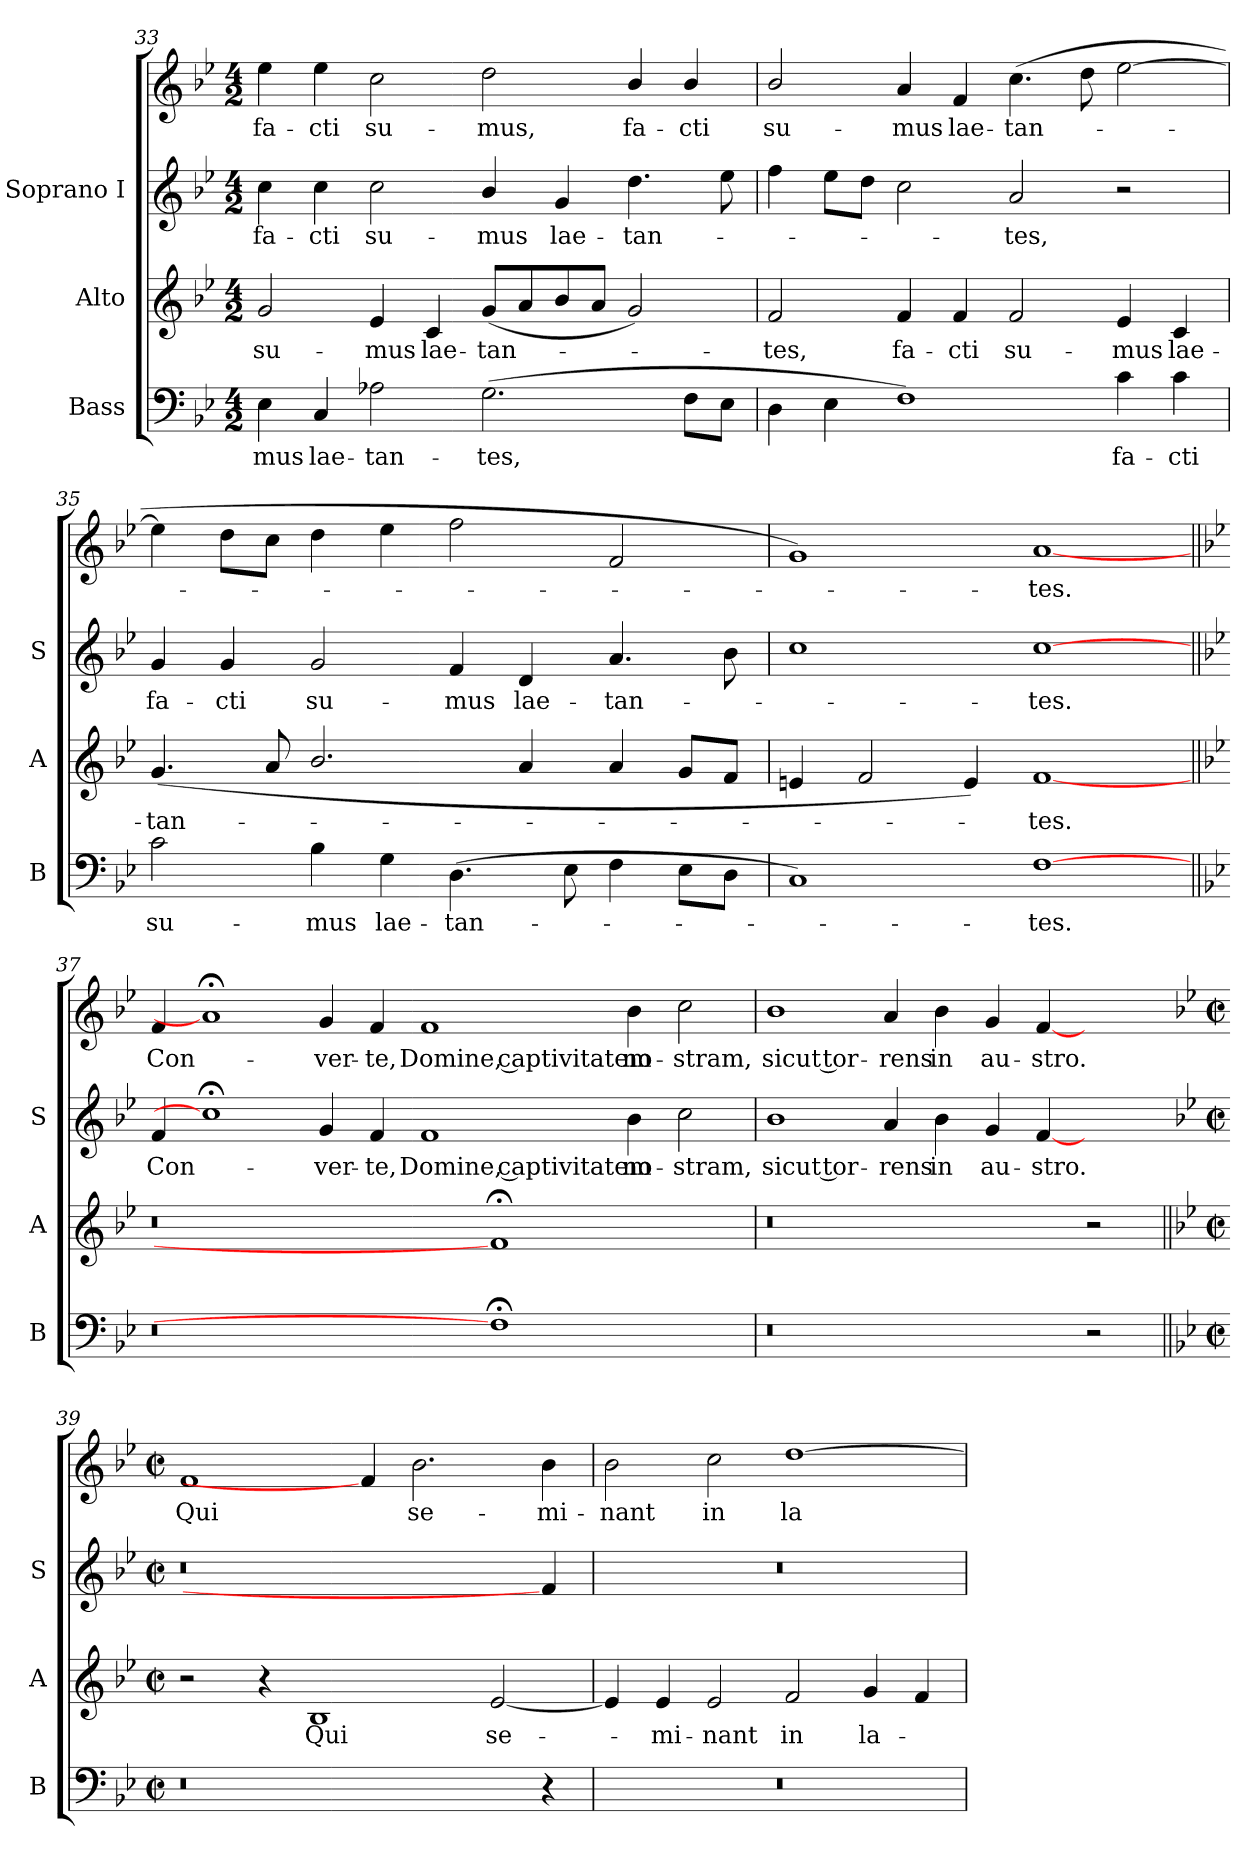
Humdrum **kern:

**kern	**text	**kern	**text	**kern	**text	**kern	**text
*part3	*part3	*part2	*part2	*part1	*part1	*part1	*part1
*staff4	*staff4	*staff3	*staff3	*staff2	*staff2	*staff1	*staff1
*I"Bass	*	*I"Alto	*	*I"Soprano I	*	*	*
*I'B	*	*I'A	*	*I'S	*	*	*
!!LO:LB:g=z
*clefF4	*	*clefG2	*	*clefG2	*	*clefG2	*
*k[b-e-]	*	*k[b-e-]	*	*k[b-e-]	*	*k[b-e-]	*
*B-:	*	*B-:	*	*B-:	*	*B-:	*
*M4/2	*	*M4/2	*	*M4/2	*	*M4/2	*
=33	=33	=33	=33	=33	=33	=33	=33
!	!LO:LY:b	!	!LO:LY:b	!	!LO:LY:b	!	!LO:LY:b
4E-	-mus	2g	su-	4cc	fa-	4ee-	fa-
!	!LO:LY:b	!	!	!	!LO:LY:b	!	!LO:LY:b
4C	lae-	.	.	4cc	-cti	4ee-	-cti
!	!LO:LY:b	!	!LO:LY:b	!	!LO:LY:b	!	!LO:LY:b
2A-X	-tan-	4e-	-mus	2cc	su-	2cc	su-
!	!	!	!LO:LY:b	!	!	!	!
.	.	4c	lae-	.	.	.	.
!	!LO:LY:b	!	!LO:LY:b	!	!LO:LY:b	!	!LO:LY:b
(>2.G	-tes,	(<8gL	-tan-	4b-/	-mus	2dd	-mus,
.	.	8a	.	.	.	.	.
!	!	!	!	!	!LO:LY:b	!	!
.	.	8b-	.	4g	lae-	.	.
.	.	8aJ	.	.	.	.	.
!	!	!	!	!	!LO:LY:b	!	!LO:LY:b
.	.	2g)	.	4.dd	-tan-	4b-/	fa-
!	!	!	!	!	!	!	!LO:LY:b
8FL	.	.	.	.	.	4b-/	-cti
8E-J	.	.	.	8ee-	.	.	.
=34	=34	=34	=34	=34	=34	=34	=34
!	!	!	!LO:LY:b	!	!	!	!LO:LY:b
4D	.	2f	tes,	4ff	.	2b-/	su-
4E-	.	.	.	8ee-L	.	.	.
.	.	.	.	8ddJ	.	.	.
!	!	!	!LO:LY:b	!	!	!	!LO:LY:b
1F)	.	4f	fa-	2cc	.	4a/	-mus
!	!	!	!LO:LY:b	!	!	!	!LO:LY:b
.	.	4f	-cti	.	.	4f	lae-
!	!	!	!LO:LY:b	!	!LO:LY:b	!	!LO:LY:b
.	.	2f	su-	2a/	tes,	(>4.cc	-tan-
.	.	.	.	.	.	8dd	.
!	!LO:LY:b	!	!LO:LY:b	!	!	!	!
4c	fa-	4e-	-mus	2r	.	[2ee-	.
!	!LO:LY:b	!	!LO:LY:b	!	!	!	!
4c	-cti	4c	lae-	.	.	.	.
=35	=35	=35	=35	=35	=35	=35	=35
!	!LO:LY:b	!	!LO:LY:b	!	!LO:LY:b	!	!
2c	su-	(<4.g	-tan-	4g	fa-	4ee-]	.
!	!	!	!	!	!LO:LY:b	!	!
.	.	.	.	4g	-cti	8ddL	.
.	.	8a/	.	.	.	8ccJ	.
!	!LO:LY:b	!	!	!	!LO:LY:b	!	!
4B-	-mus	2.b-/	.	2g	su-	4dd	.
!	!LO:LY:b	!	!	!	!	!	!
4G	lae-	.	.	.	.	4ee-	.
!	!LO:LY:b	!	!	!	!LO:LY:b	!	!
(>4.D	-tan-	.	.	4f	-mus	2ff	.
!	!	!	!	!	!LO:LY:b	!	!
.	.	4a/	.	4d	lae-	.	.
8E-	.	.	.	.	.	.	.
!	!	!	!	!	!LO:LY:b	!	!
4F	.	4a/	.	4.a	-tan-	2f	.
8E-L	.	8gL	.	.	.	.	.
8DJ	.	8fJ	.	8b-	.	.	.
=36	=36	=36	=36	=36	=36	=36	=36
1C)	.	4en	.	1cc	.	1g)	.
.	.	2f	.	.	.	.	.
.	.	4e)	.	.	.	.	.
!	!LO:LY:b	!	!LO:LY:b	!	!LO:LY:b	!	!LO:LY:b
[1F	tes.	[1f	tes.	[1cc	tes.	[1a	tes.
!!LO:LB:g=z
=37||	=37||	=37||	=37||	=37||	=37||	=37||	=37||
*	*	*	*	*k[b-e-]	*	*k[b-e-]	*
*	*	*	*	*B-:	*	*B-:	*
!	!	!	!	!	!LO:LY:b	!	!LO:LY:b
0r	.	0r	.	4f	Con-	4f	Con-
.	.	.	.	1cc;<]	.	1a;<]	.
!	!	!	!	!	!LO:LY:b	!	!LO:LY:b
.	.	.	.	4g	-ver-	4g	-ver-
!	!	!	!	!	!LO:LY:b	!	!LO:LY:b
.	.	.	.	4f	-te,	4f	-te,
!	!	!	!	!	!LO:LY:b	!	!LO:LY:b
.	.	.	.	1f	Domine, captivitatem	1f	Domine, captivitatem
1F;<]	.	1f;<]	.	.	.	.	.
!	!	!	!	!	!LO:LY:b	!	!LO:LY:b
.	.	.	.	4b-	no-	4b-	no-
!	!	!	!	!	!LO:LY:b	!	!LO:LY:b
2ryy	.	2ryy	.	2cc	-stram,	2cc	-stram,
=38	=38	=38	=38	=38	=38	=38	=38
!	!	!	!	!	!LO:LY:b	!	!LO:LY:b
0r	.	0r	.	1b-	sicut tor-	1b-	sicut tor-
!	!	!	!	!	!LO:LY:b	!	!LO:LY:b
.	.	.	.	4a	-rens	4a	-rens
!	!	!	!	!	!LO:LY:b	!	!LO:LY:b
.	.	.	.	4b-	in	4b-	in
!	!	!	!	!	!LO:LY:b	!	!LO:LY:b
.	.	.	.	4g	au-	4g	au-
!	!	!	!	!	!LO:LY:b	!	!LO:LY:b
.	.	.	.	[4f	-stro.	[4f	-stro.
2r	.	2r	.	2ryy	.	2ryy	.
!!LO:LB:g=z
=39||	=39-	=39||	=39-	=39-	=39-	=39-	=39-
*k[b-e-]	*	*k[b-e-]	*	*k[b-e-]	*	*k[b-e-]	*
*B-:	*	*B-:	*	*B-:	*	*B-:	*
*M4/2	*	*M4/2	*	*M4/2	*	*M4/2	*
*met(c|)	*	*met(c|)	*	*met(c|)	*	*met(c|)	*
!	!	!	!	!	!	!	!LO:LY:b
0r	.	2r	.	0r	.	1f	Qui
.	.	4r	.	.	.	.	.
!	!	!	!LO:LY:b	!	!	!	!
.	.	1B-	Qui	.	.	.	.
.	.	.	.	.	.	4f]	.
!	!	!	!	!	!	!	!LO:LY:b
.	.	.	.	.	.	2.b-	se-
!	!	!	!LO:LY:b	!	!	!	!
.	.	[2e-	se-	.	.	.	.
!	!	!	!	!	!	!	!LO:LY:b
4r	.	.	.	4f]	.	4b-	-mi-
=40	=40	=40	=40	=40	=40	=40	=40
!	!	!	!	!	!	!	!LO:LY:b
0r	.	4e-]	.	0r	.	2b-	-nant
!	!	!	!LO:LY:b	!	!	!	!
.	.	4e-	mi-	.	.	.	.
!	!	!	!LO:LY:b	!	!	!	!LO:LY:b
.	.	2e-	-nant	.	.	2cc	in
!	!	!	!LO:LY:b	!	!	!	!LO:LY:b
.	.	2f/	in	.	.	[1dd	la-
!	!	!	!LO:LY:b	!	!	!	!
.	.	4g	la-	.	.	.	.
.	.	4f	.	.	.	.	.
=	=	=	=	=	=	=	=
*-	*-	*-	*-	*-	*-	*-	*-
